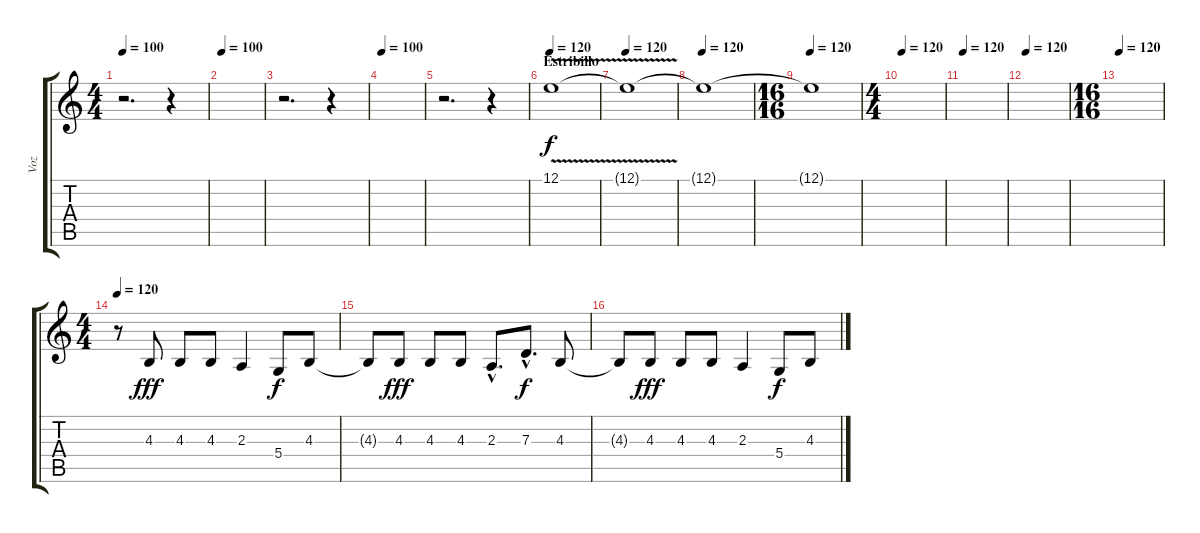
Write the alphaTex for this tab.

\track ("Voz" "Voz") {instrument lead8bassandlead}
\staff {score tabs}
\tuning (E4 B3 G3 D3 A2 E2) {hide}
\ts (4 4)
\tempo 100
\clef g2
\ks c
r.2{d dy f} r.4 |
\tempo 100
|
r.2{d} r.4 |
\tempo 100
|
r.2{d} r.4 |
\section ("" "Estribillo")
\tempo 120
12.1{v}.1 |
\tempo 120
12.1{t}.1 |
\tempo 120
12.1{t}.1 |
\ts (16 16)
\tempo 120
12.1{t}.1 |
\ts (4 4)
\tempo 120
|
\tempo 120
|
\tempo 120
|
\ts (16 16)
\tempo 120
|
\ts (4 4)
\tempo 120
r.8 4.3.8{dy fff} 4.3.8 4.3.8 2.3.4 5.4.8{dy f} 4.3.8 |
4.3{t}.8 4.3.8{dy fff} 4.3.8 4.3.8 2.3{hac}.8{d} 7.3{hac}.8{d dy f} 4.3.8 |
4.3{t}.8 4.3.8{dy fff} 4.3.8 4.3.8 2.3.4 5.4.8{dy f} 4.3.8
